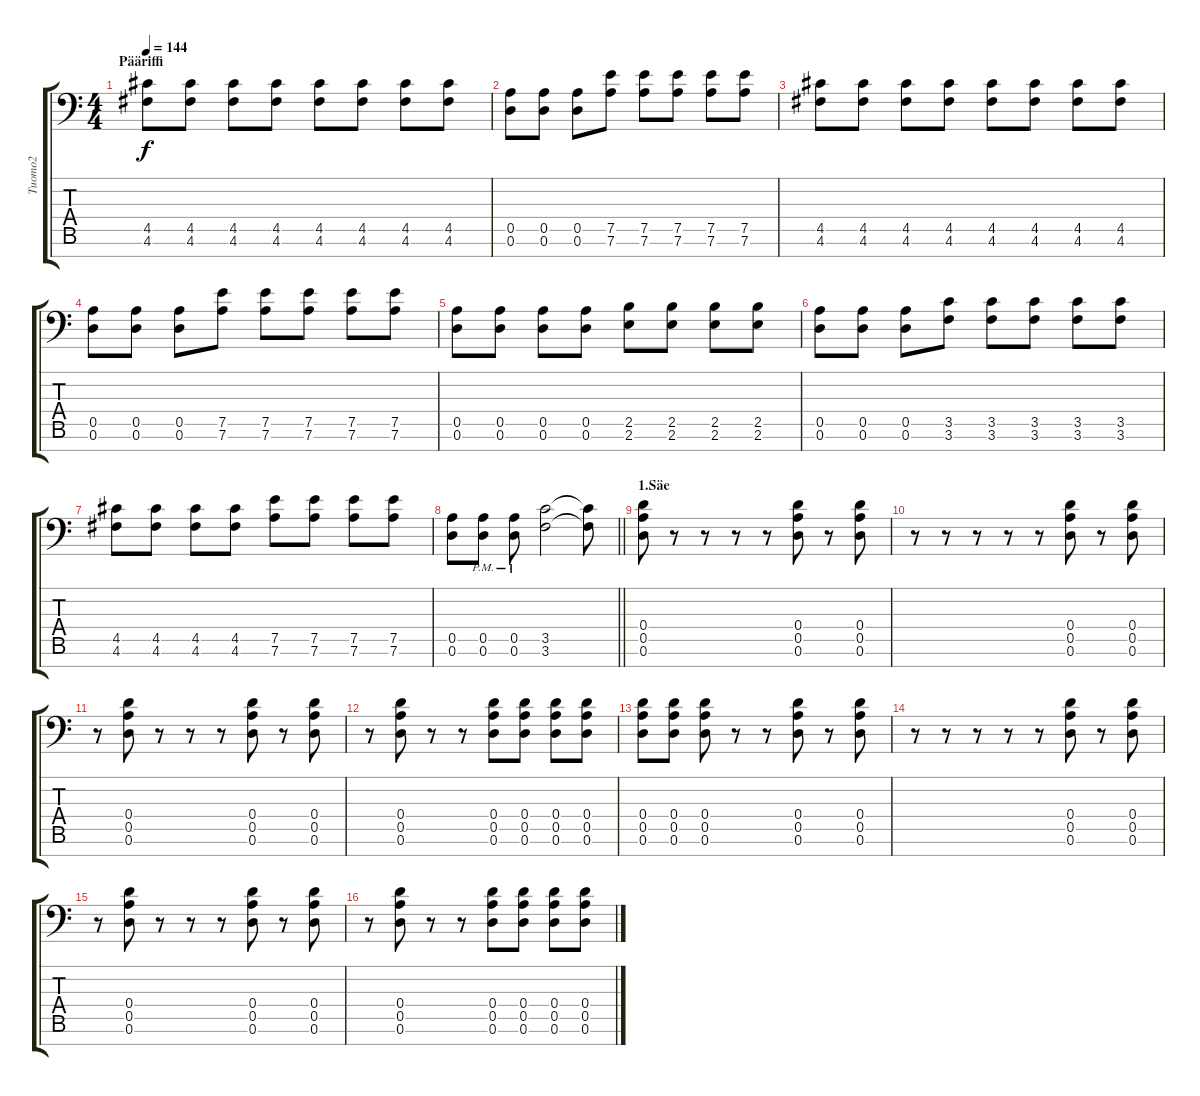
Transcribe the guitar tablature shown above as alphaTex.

\track ("Tuomo2" "Tuomo2") {instrument distortionguitar}
\staff {score tabs}
\tuning (E4 B3 G3 D3 A2 D2 A1) {hide}
\ts (4 4)
\section ("" "Pääriffi")
\tempo 144
\clef f4
\ks c
(4.5 4.6).8{dy f instrument distortionguitar} (4.5 4.6).8 (4.5 4.6).8 (4.5 4.6).8 (4.5 4.6).8 (4.5 4.6).8 (4.5 4.6).8 (4.5 4.6).8 |
(0.5 0.6).8 (0.5 0.6).8 (0.5 0.6).8 (7.5 7.6).8 (7.5 7.6).8 (7.5 7.6).8 (7.5 7.6).8 (7.5 7.6).8 |
(4.5 4.6).8 (4.5 4.6).8 (4.5 4.6).8 (4.5 4.6).8 (4.5 4.6).8 (4.5 4.6).8 (4.5 4.6).8 (4.5 4.6).8 |
(0.5 0.6).8 (0.5 0.6).8 (0.5 0.6).8 (7.5 7.6).8 (7.5 7.6).8 (7.5 7.6).8 (7.5 7.6).8 (7.5 7.6).8 |
(0.5 0.6).8 (0.5 0.6).8 (0.5 0.6).8 (0.5 0.6).8 (2.5 2.6).8 (2.5 2.6).8 (2.5 2.6).8 (2.5 2.6).8 |
(0.5 0.6).8 (0.5 0.6).8 (0.5 0.6).8 (3.5 3.6).8 (3.5 3.6).8 (3.5 3.6).8 (3.5 3.6).8 (3.5 3.6).8 |
(4.5 4.6).8 (4.5 4.6).8 (4.5 4.6).8 (4.5 4.6).8 (7.5 7.6).8 (7.5 7.6).8 (7.5 7.6).8 (7.5 7.6).8 |
\barLineRight lightlight
(0.5 0.6).8 (0.5{pm} 0.6{pm}).8 (0.5{pm} 0.6{pm}).8 (3.5 3.6).2 (3.5{t} 3.6{t}).8 |
\section ("" "1.Säe")
(0.4 0.5 0.6).8 r.8 r.8 r.8 r.8 (0.4 0.5 0.6).8 r.8 (0.4 0.5 0.6).8 |
r.8 r.8 r.8 r.8 r.8 (0.4 0.5 0.6).8 r.8 (0.4 0.5 0.6).8 |
r.8 (0.4 0.5 0.6).8 r.8 r.8 r.8 (0.4 0.5 0.6).8 r.8 (0.4 0.5 0.6).8 |
r.8 (0.4 0.5 0.6).8 r.8 r.8 (0.4 0.5 0.6).8 (0.4 0.5 0.6).8 (0.4 0.5 0.6).8 (0.4 0.5 0.6).8 |
(0.4 0.5 0.6).8 (0.4 0.5 0.6).8 (0.4 0.5 0.6).8 r.8 r.8 (0.4 0.5 0.6).8 r.8 (0.4 0.5 0.6).8 |
r.8 r.8 r.8 r.8 r.8 (0.4 0.5 0.6).8 r.8 (0.4 0.5 0.6).8 |
r.8 (0.4 0.5 0.6).8 r.8 r.8 r.8 (0.4 0.5 0.6).8 r.8 (0.4 0.5 0.6).8 |
r.8 (0.4 0.5 0.6).8 r.8 r.8 (0.4 0.5 0.6).8 (0.4 0.5 0.6).8 (0.4 0.5 0.6).8 (0.4 0.5 0.6).8
